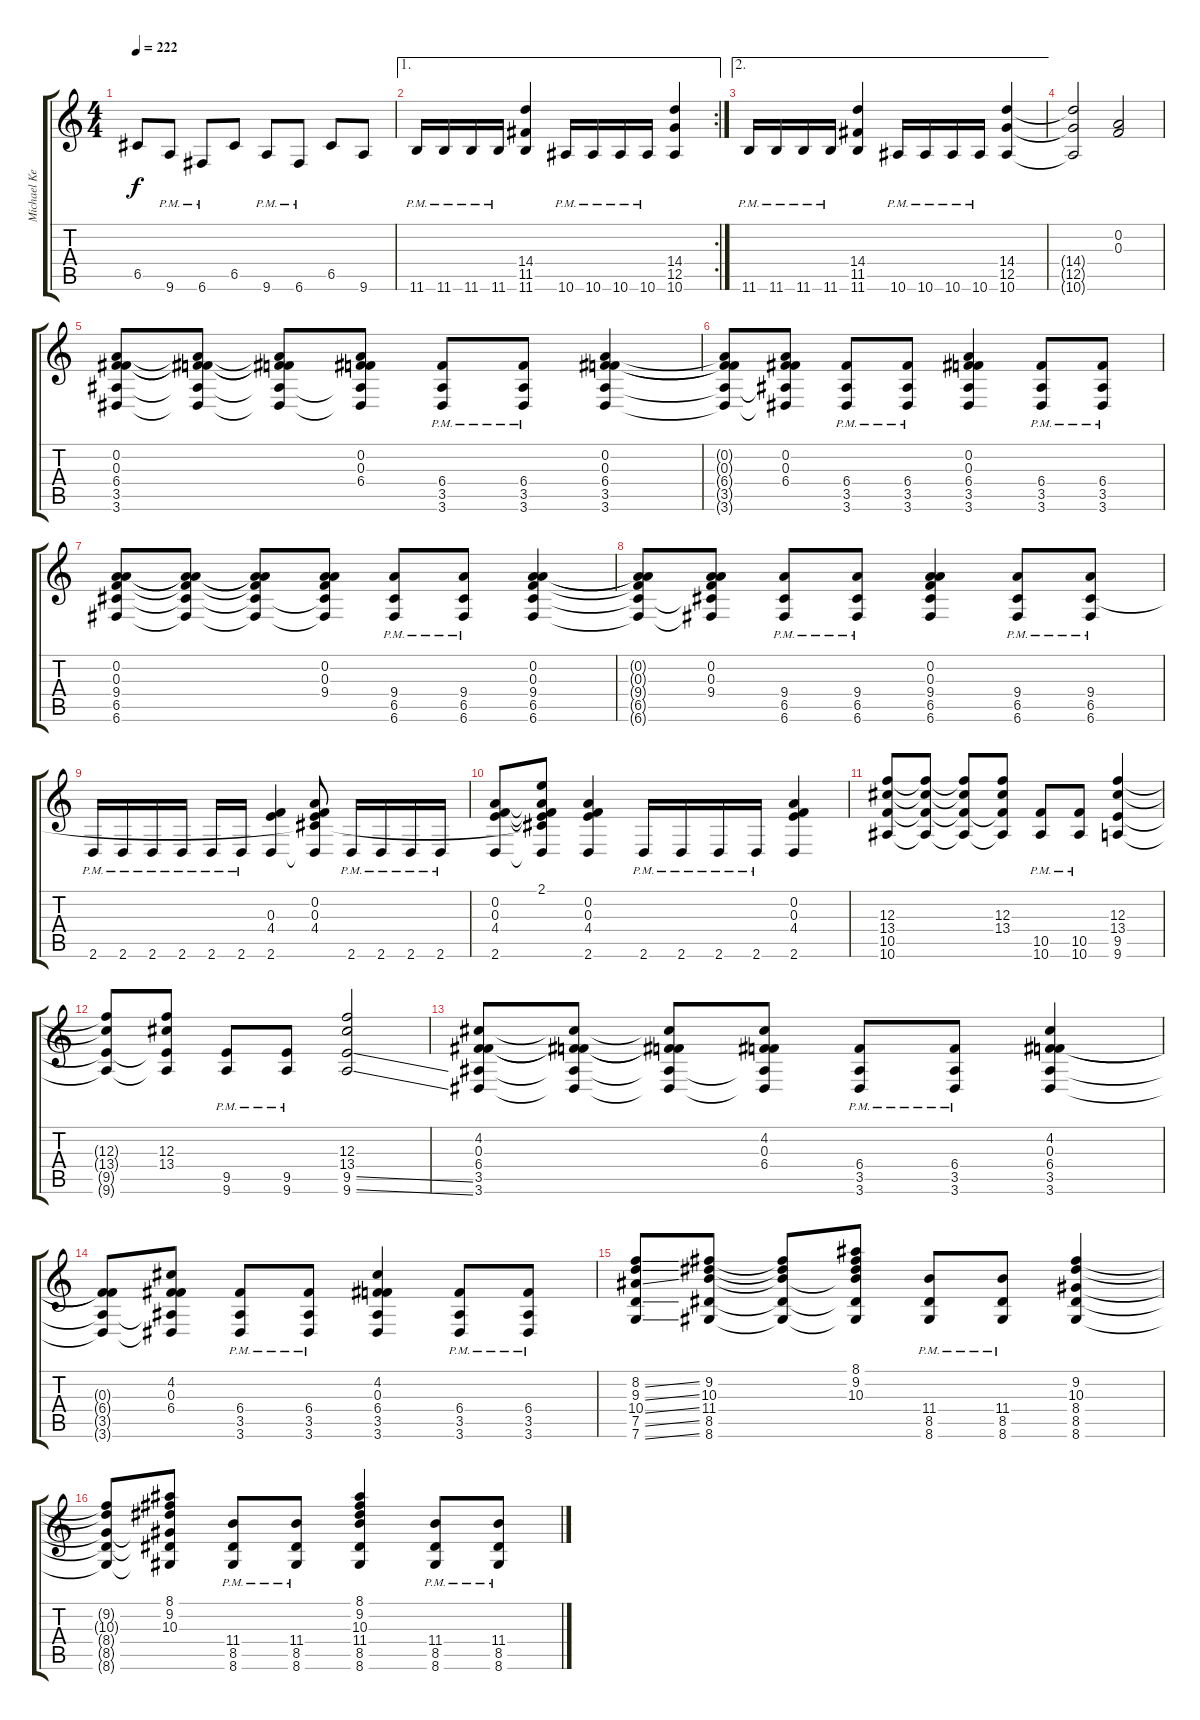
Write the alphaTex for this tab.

\track ("Michael Keene" "Michael Ke") {instrument distortionguitar}
\staff {score tabs}
\tuning (D4 A3 F3 C3 G2 C2) {hide}
\ts (4 4)
\tempo 222
\clef g2
\ks c
6.5.8{dy f} 9.6{pm}.8 6.6{pm}.8 6.5.8 9.6{pm}.8 6.6{pm}.8 6.5.8 9.6.8 |
\ae 1
\rc 2
11.6{pm}.16 11.6{pm}.16 11.6{pm}.16 11.6{pm}.16 (14.4 11.5 11.6).4 10.6{pm}.16 10.6{pm}.16 10.6{pm}.16 10.6{pm}.16 (14.4 12.5 10.6).4 |
\ae 2
11.6{pm}.16 11.6{pm}.16 11.6{pm}.16 11.6{pm}.16 (14.4 11.5 11.6).4 10.6{pm}.16 10.6{pm}.16 10.6{pm}.16 10.6{pm}.16 (14.4 12.5 10.6).4 |
(14.4{t} 12.5{t} 10.6{t}).2 (0.2 0.3).2 |
(0.2 0.3 6.4 3.5 3.6).8 (0.2{t} 0.3{t} 6.4{t} 3.5{t} 3.6{t}).8 (0.2{t} 0.3{t} 6.4{t} 3.5{t} 3.6{t}).8 (0.2 0.3 6.4 3.5{t} 3.6{t}).8 (6.4{pm} 3.5{pm} 3.6{pm}).8 (6.4{pm} 3.5{pm} 3.6{pm}).8 (0.2 0.3 6.4 3.5 3.6).4 |
(0.2{t} 0.3{t} 6.4{t} 3.5{t} 3.6{t}).8 (0.2 0.3 6.4 3.5{t} 3.6{t}).8 (6.4{pm} 3.5{pm} 3.6{pm}).8 (6.4{pm} 3.5{pm} 3.6{pm}).8 (0.2 0.3 6.4 3.5 3.6).4 (6.4{pm} 3.5{pm} 3.6{pm}).8 (6.4{pm} 3.5{pm} 3.6{pm}).8 |
(0.2 0.3 9.4 6.5 6.6).8 (0.2{t} 0.3{t} 9.4{t} 6.5{t} 6.6{t}).8 (0.2{t} 0.3{t} 9.4{t} 6.5{t} 6.6{t}).8 (0.2 0.3 9.4 6.5{t} 6.6{t}).8 (9.4{pm} 6.5{pm} 6.6{pm}).8 (9.4{pm} 6.5{pm} 6.6{pm}).8 (0.2 0.3 9.4 6.5 6.6).4 |
(0.2{t} 0.3{t} 9.4{t} 6.5{t} 6.6{t}).8 (0.2 0.3 9.4 6.5{t} 6.6{t}).8 (9.4{pm} 6.5{pm} 6.6{pm}).8 (9.4{pm} 6.5{pm} 6.6{pm}).8 (0.2 0.3 9.4 6.5 6.6).4 (9.4{pm} 6.5{pm} 6.6{pm}).8 (9.4{pm} 6.5{pm} 6.6{pm}).8 |
2.6{pm}.16 2.6{pm}.16 2.6{pm}.16 2.6{pm}.16 2.6{pm}.16 2.6{pm}.16 (0.3 4.4 2.6).4 (0.2 0.3 4.4 6.5{t} 2.6{t}).8 2.6{pm}.16 2.6{pm}.16 2.6{pm}.16 2.6{pm}.16 |
(0.2 0.3 4.4 2.6).8 (2.1 0.2{t} 0.3{t} 4.4{t} 6.5{t} 2.6{t}).8 (0.2 0.3 4.4 2.6).4 2.6{pm}.16 2.6{pm}.16 2.6{pm}.16 2.6{pm}.16 (0.2 0.3 4.4 2.6).4 |
(12.3 13.4 10.5 10.6).8 (12.3{t} 13.4{t} 10.5{t} 10.6{t}).8 (12.3{t} 13.4{t} 10.5{t} 10.6{t}).8 (12.3 13.4 10.5{t} 10.6{t}).8 (10.5{pm} 10.6{pm}).8 (10.5{pm} 10.6{pm}).8 (12.3 13.4 9.5 9.6).4 |
(12.3{t} 13.4{t} 9.5{t} 9.6{t}).8 (12.3 13.4 9.5{t} 9.6{t}).8 (9.5{pm} 9.6{pm}).8 (9.5{pm} 9.6{pm}).8 (12.3 13.4 9.5{ss} 9.6{ss}).2 |
(4.2 0.3 6.4 3.5 3.6).8 (4.2{t} 0.3{t} 6.4{t} 3.5{t} 3.6{t}).8 (4.2{t} 0.3{t} 6.4{t} 3.5{t} 3.6{t}).8 (4.2 0.3 6.4 3.5{t} 3.6{t}).8 (6.4{pm} 3.5{pm} 3.6{pm}).8 (6.4{pm} 3.5{pm} 3.6{pm}).8 (4.2 0.3 6.4 3.5 3.6).4 |
(0.3{t} 6.4{t} 3.5{t} 3.6{t}).8 (4.2 0.3 6.4 3.5{t} 3.6{t}).8 (6.4{pm} 3.5{pm} 3.6{pm}).8 (6.4{pm} 3.5{pm} 3.6{pm}).8 (4.2 0.3 6.4 3.5 3.6).4 (6.4{pm} 3.5{pm} 3.6{pm}).8 (6.4{pm} 3.5{pm} 3.6{pm}).8 |
(8.2{ss} 9.3{ss} 10.4{ss} 7.5{ss} 7.6{ss}).8 (9.2 10.3 11.4 8.5 8.6).8 (9.2{t} 10.3{t} 11.4{t} 8.5{t} 8.6{t}).8 (8.1 9.2 10.3 11.4{t} 8.5{t} 8.6{t}).8 (11.4{pm} 8.5{pm} 8.6{pm}).8 (11.4{pm} 8.5{pm} 8.6{pm}).8 (9.2 10.3 8.4 8.5 8.6).4 |
(9.2{t} 10.3{t} 8.4{t} 8.5{t} 8.6{t}).8 (8.1 9.2 10.3 8.4{t} 8.5{t} 8.6{t}).8 (11.4{pm} 8.5{pm} 8.6{pm}).8 (11.4{pm} 8.5{pm} 8.6{pm}).8 (8.1 9.2 10.3 11.4 8.5 8.6).4 (11.4{pm} 8.5{pm} 8.6{pm}).8 (11.4{pm} 8.5{pm} 8.6{pm}).8
